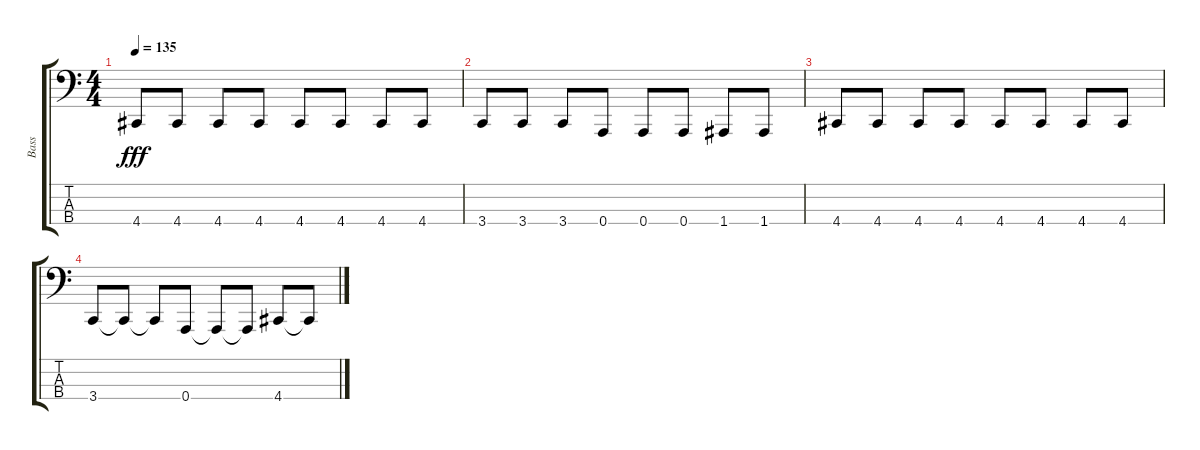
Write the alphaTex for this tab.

\track ("Bass" "Bass") {instrument electricbassfinger}
\staff {score tabs}
\tuning (D2 A1 E1 A0) {hide}
\ts (4 4)
\tempo 135
\clef f4
\ks c
4.4.8{dy fff} 4.4.8 4.4.8 4.4.8 4.4.8 4.4.8 4.4.8 4.4.8 |
3.4.8 3.4.8 3.4.8 0.4.8 0.4.8 0.4.8 1.4.8 1.4.8 |
4.4.8 4.4.8 4.4.8 4.4.8 4.4.8 4.4.8 4.4.8 4.4.8 |
3.4.8 3.4{t}.8 3.4{t}.8 0.4.8 0.4{t}.8 0.4{t}.8 4.4.8 4.4{t}.8
